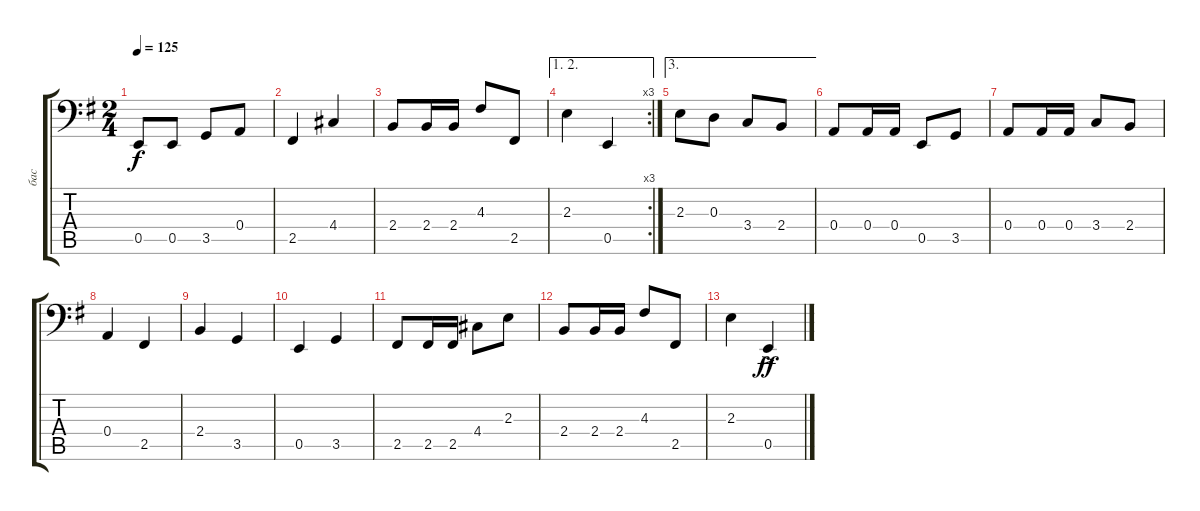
\track ("бас" "бас") {instrument electricbasspick}
\staff {score tabs}
\tuning (C3 G2 D2 A1 E1 B0) {hide}
\ts (2 4)
\tempo 125
\clef f4
\ks eminor
0.5.8{dy f} 0.5.8 3.5.8 0.4.8 |
2.5.4 4.4.4 |
2.4.8 2.4.16 2.4.16 4.3.8 2.5.8 |
\ae (1 2)
\rc 3
2.3.4 0.5.4 |
\ae 3
2.3.8 0.3.8 3.4.8 2.4.8 |
0.4.8 0.4.16 0.4.16 0.5.8 3.5.8 |
0.4.8 0.4.16 0.4.16 3.4.8 2.4.8 |
0.4.4 2.5.4 |
2.4.4 3.5.4 |
0.5.4 3.5.4 |
2.5.8 2.5.16 2.5.16 4.4.8 2.3.8 |
2.4.8 2.4.16 2.4.16 4.3.8 2.5.8 |
2.3.4 0.5{ac}.4{dy ff}
